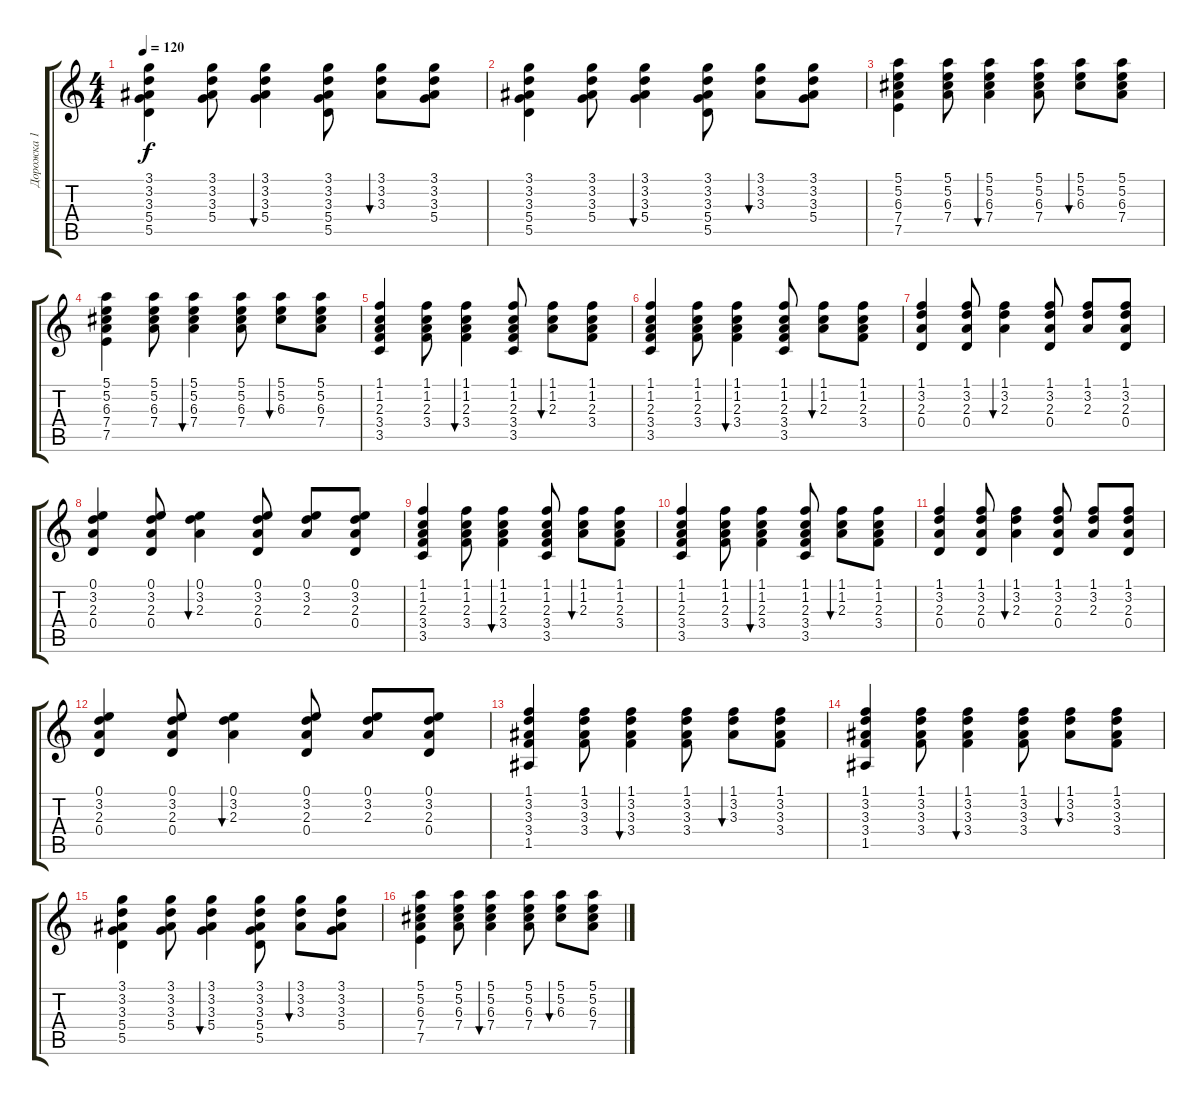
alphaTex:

\track ("Дорожка 1" "Дорожка 1") {instrument acousticguitarsteel}
\staff {score tabs}
\tuning (E4 B3 G3 D3 A2 E2) {hide}
\ts (4 4)
\tempo 120
\clef g2
\ks c
(3.1 3.2 3.3 5.4 5.5).4{dy f} (3.1 3.2 3.3 5.4).8 (3.1 3.2 3.3 5.4).4{bu 30} (3.1 3.2 3.3 5.4 5.5).8 (3.1 3.2 3.3).8{bu 30} (3.1 3.2 3.3 5.4).8 |
(3.1 3.2 3.3 5.4 5.5).4 (3.1 3.2 3.3 5.4).8 (3.1 3.2 3.3 5.4).4{bu 30} (3.1 3.2 3.3 5.4 5.5).8 (3.1 3.2 3.3).8{bu 30} (3.1 3.2 3.3 5.4).8 |
(5.1 5.2 6.3 7.4 7.5).4 (5.1 5.2 6.3 7.4).8 (5.1 5.2 6.3 7.4).4{bu 30} (5.1 5.2 6.3 7.4).8 (5.1 5.2 6.3).8{bu 30} (5.1 5.2 6.3 7.4).8 |
(5.1 5.2 6.3 7.4 7.5).4 (5.1 5.2 6.3 7.4).8 (5.1 5.2 6.3 7.4).4{bu 30} (5.1 5.2 6.3 7.4).8 (5.1 5.2 6.3).8{bu 30} (5.1 5.2 6.3 7.4).8 |
(1.1 1.2 2.3 3.4 3.5).4 (1.1 1.2 2.3 3.4).8 (1.1 1.2 2.3 3.4).4{bu 30} (1.1 1.2 2.3 3.4 3.5).8 (1.1 1.2 2.3).8{bu 30} (1.1 1.2 2.3 3.4).8 |
(1.1 1.2 2.3 3.4 3.5).4 (1.1 1.2 2.3 3.4).8 (1.1 1.2 2.3 3.4).4{bu 30} (1.1 1.2 2.3 3.4 3.5).8 (1.1 1.2 2.3).8{bu 30} (1.1 1.2 2.3 3.4).8 |
(1.1 3.2 2.3 0.4).4 (1.1 3.2 2.3 0.4).8 (1.1 3.2 2.3).4{bu 30} (1.1 3.2 2.3 0.4).8 (1.1 3.2 2.3).8 (1.1 3.2 2.3 0.4).8 |
(0.1 3.2 2.3 0.4).4 (0.1 3.2 2.3 0.4).8 (0.1 3.2 2.3).4{bu 30} (0.1 3.2 2.3 0.4).8 (0.1 3.2 2.3).8 (0.1 3.2 2.3 0.4).8 |
(1.1 1.2 2.3 3.4 3.5).4 (1.1 1.2 2.3 3.4).8 (1.1 1.2 2.3 3.4).4{bu 30} (1.1 1.2 2.3 3.4 3.5).8 (1.1 1.2 2.3).8{bu 30} (1.1 1.2 2.3 3.4).8 |
(1.1 1.2 2.3 3.4 3.5).4 (1.1 1.2 2.3 3.4).8 (1.1 1.2 2.3 3.4).4{bu 30} (1.1 1.2 2.3 3.4 3.5).8 (1.1 1.2 2.3).8{bu 30} (1.1 1.2 2.3 3.4).8 |
(1.1 3.2 2.3 0.4).4 (1.1 3.2 2.3 0.4).8 (1.1 3.2 2.3).4{bu 30} (1.1 3.2 2.3 0.4).8 (1.1 3.2 2.3).8 (1.1 3.2 2.3 0.4).8 |
(0.1 3.2 2.3 0.4).4 (0.1 3.2 2.3 0.4).8 (0.1 3.2 2.3).4{bu 30} (0.1 3.2 2.3 0.4).8 (0.1 3.2 2.3).8 (0.1 3.2 2.3 0.4).8 |
(1.1 3.2 3.3 3.4 1.5).4 (1.1 3.2 3.3 3.4).8 (1.1 3.2 3.3 3.4).4{bu 30} (1.1 3.2 3.3 3.4).8 (1.1 3.2 3.3).8{bu 30} (1.1 3.2 3.3 3.4).8 |
(1.1 3.2 3.3 3.4 1.5).4 (1.1 3.2 3.3 3.4).8 (1.1 3.2 3.3 3.4).4{bu 30} (1.1 3.2 3.3 3.4).8 (1.1 3.2 3.3).8{bu 30} (1.1 3.2 3.3 3.4).8 |
(3.1 3.2 3.3 5.4 5.5).4 (3.1 3.2 3.3 5.4).8 (3.1 3.2 3.3 5.4).4{bu 30} (3.1 3.2 3.3 5.4 5.5).8 (3.1 3.2 3.3).8{bu 30} (3.1 3.2 3.3 5.4).8 |
(5.1 5.2 6.3 7.4 7.5).4 (5.1 5.2 6.3 7.4).8 (5.1 5.2 6.3 7.4).4{bu 30} (5.1 5.2 6.3 7.4).8 (5.1 5.2 6.3).8{bu 30} (5.1 5.2 6.3 7.4).8
